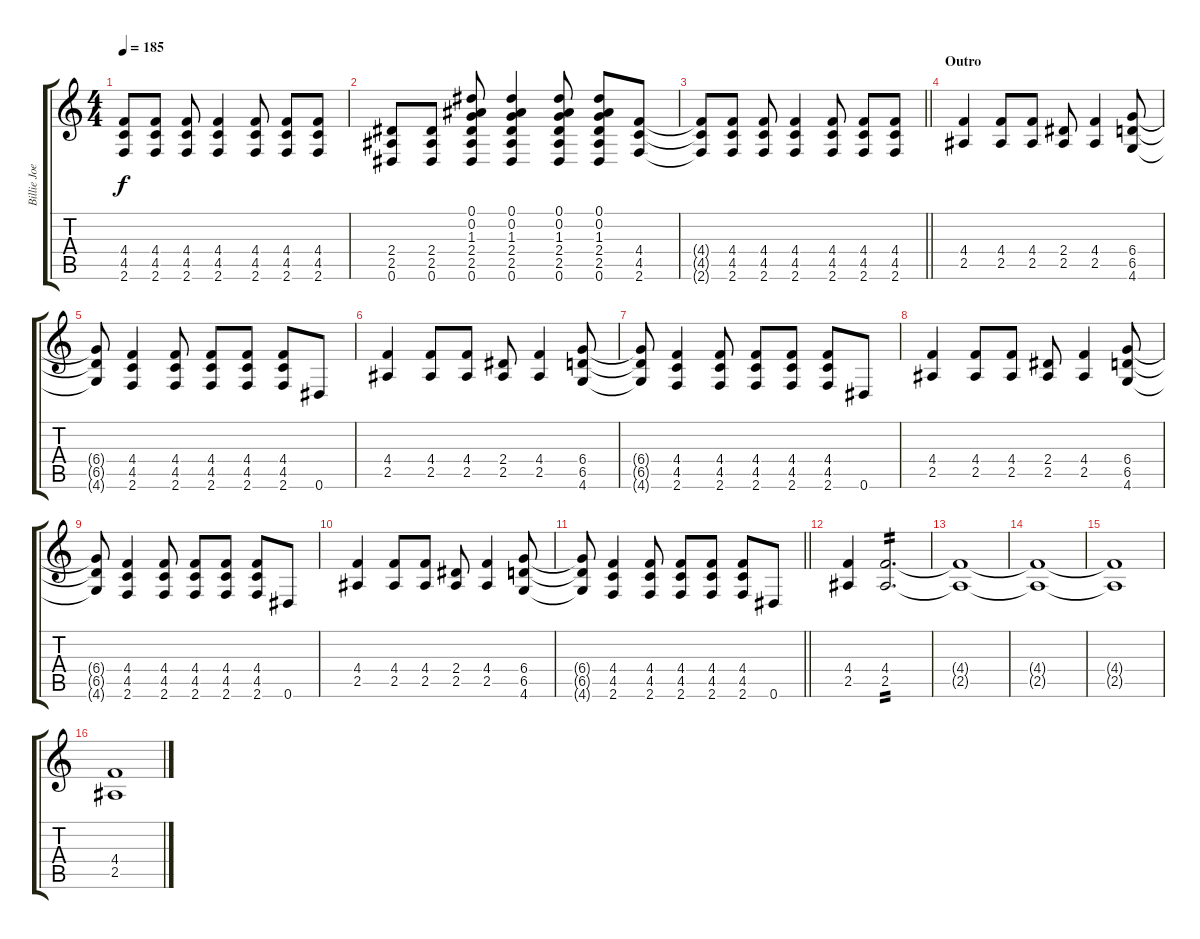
\track ("Billie Joe" "Billie Joe") {instrument distortionguitar}
\staff {score tabs}
\tuning (Eb4 Bb3 Gb3 Db3 Ab2 Eb2) {hide}
\ts (4 4)
\tempo 185
\clef g2
\ks c
(4.4{t} 4.5{t} 2.6{t}).8{dy f} (4.4 4.5 2.6).8 (4.4 4.5 2.6).8 (4.4 4.5 2.6).4 (4.4 4.5 2.6).8 (4.4 4.5 2.6).8 (4.4 4.5 2.6).8 |
(2.4 2.5 0.6).8 (2.4 2.5 0.6).8 (0.1 0.2 1.3 2.4 2.5 0.6).8 (0.1 0.2 1.3 2.4 2.5 0.6).4 (0.1 0.2 1.3 2.4 2.5 0.6).8 (0.1 0.2 1.3 2.4 2.5 0.6).8 (4.4 4.5 2.6).8 |
\barLineRight lightlight
(4.4{t} 4.5{t} 2.6{t}).8 (4.4 4.5 2.6).8 (4.4 4.5 2.6).8 (4.4 4.5 2.6).4 (4.4 4.5 2.6).8 (4.4 4.5 2.6).8 (4.4 4.5 2.6).8 |
\section ("" "Outro")
(4.4 2.5).4 (4.4 2.5).8 (4.4 2.5).8 (2.4 2.5).8 (4.4 2.5).4 (6.4 6.5 4.6).8 |
(6.4{t} 6.5{t} 4.6{t}).8 (4.4 4.5 2.6).4 (4.4 4.5 2.6).8 (4.4 4.5 2.6).8 (4.4 4.5 2.6).8 (4.4 4.5 2.6).8 0.6.8 |
(4.4 2.5).4 (4.4 2.5).8 (4.4 2.5).8 (2.4 2.5).8 (4.4 2.5).4 (6.4 6.5 4.6).8 |
(6.4{t} 6.5{t} 4.6{t}).8 (4.4 4.5 2.6).4 (4.4 4.5 2.6).8 (4.4 4.5 2.6).8 (4.4 4.5 2.6).8 (4.4 4.5 2.6).8 0.6.8 |
(4.4 2.5).4 (4.4 2.5).8 (4.4 2.5).8 (2.4 2.5).8 (4.4 2.5).4 (6.4 6.5 4.6).8 |
(6.4{t} 6.5{t} 4.6{t}).8 (4.4 4.5 2.6).4 (4.4 4.5 2.6).8 (4.4 4.5 2.6).8 (4.4 4.5 2.6).8 (4.4 4.5 2.6).8 0.6.8 |
(4.4 2.5).4 (4.4 2.5).8 (4.4 2.5).8 (2.4 2.5).8 (4.4 2.5).4 (6.4 6.5 4.6).8 |
\barLineRight lightlight
(6.4{t} 6.5{t} 4.6{t}).8 (4.4 4.5 2.6).4 (4.4 4.5 2.6).8 (4.4 4.5 2.6).8 (4.4 4.5 2.6).8 (4.4 4.5 2.6).8 0.6.8 |
(4.4 2.5).4 (4.4 2.5).2{d tp 2} |
(4.4{t} 2.5{t}).1 |
(4.4{t} 2.5{t}).1 |
(4.4{t} 2.5{t}).1 |
(4.4 2.5).1
